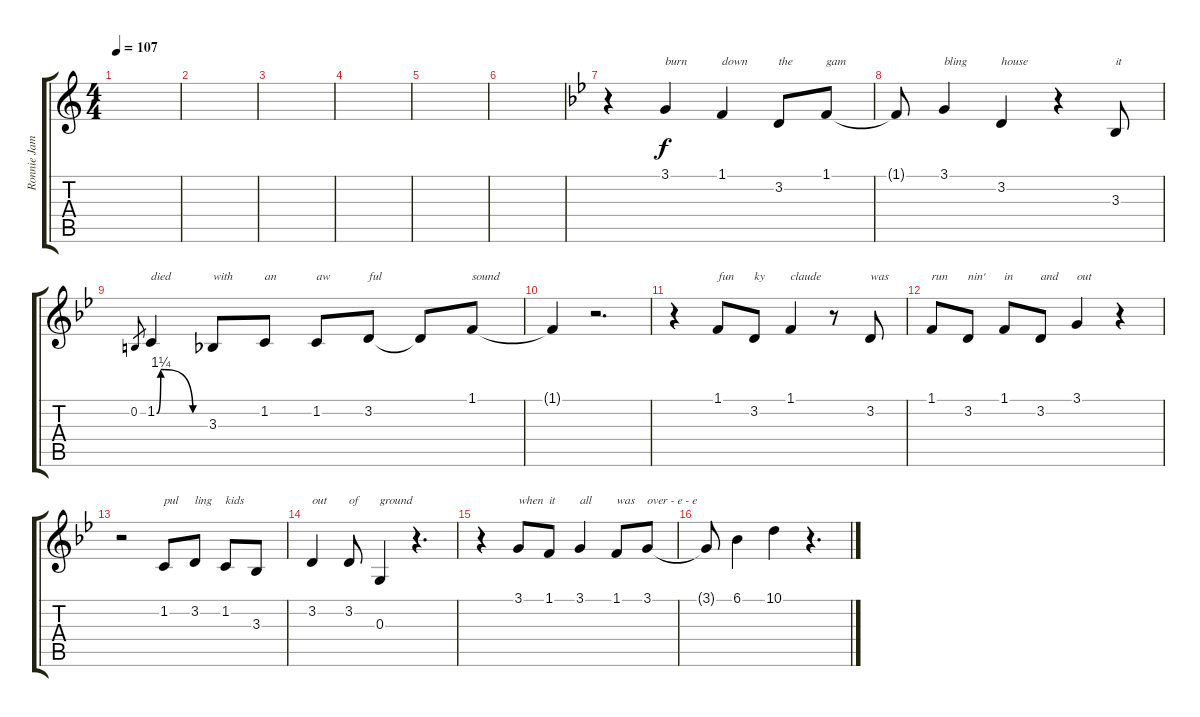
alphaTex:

\track ("Ronnie James Dio" "Ronnie Jam") {instrument lead2sawtooth}
\staff {score tabs}
\tuning (E4 B3 G3 D3 A2 E2) {hide}
\ts (4 4)
\tempo 107
\clef g2
\ks c
|
|
|
|
|
|
\ks bb
r.4 3.1.4{txt "burn" dy f} 1.1.4{txt "down"} 3.2.8{txt "the"} 1.1.8{txt "gam"} |
1.1{t}.8 3.1.4{txt "bling"} 3.2.4{txt "house"} r.4 3.3.8{txt "it"} |
0.2.8{gr} 1.2{be (custom 0 0 5 5 45 0 60 0)}.4{txt "died"} 3.3.8{txt "with"} 1.2.8{txt "an"} 1.2.8{txt "aw"} 3.2.8{txt "ful"} 3.2{t}.8 1.1.8{txt "sound"} |
1.1{t}.4 r.2{d} |
r.4 1.1.8{txt "fun"} 3.2.8{txt "ky"} 1.1.4{txt "claude"} r.8 3.2.8{txt "was"} |
1.1.8{txt "run"} 3.2.8{txt "nin'"} 1.1.8{txt "in"} 3.2.8{txt "and"} 3.1.4{txt "out"} r.4 |
r.2 1.2.8{txt "pul"} 3.2.8{txt "ling"} 1.2.8{txt "kids"} 3.3.8 |
3.2.4{txt "out"} 3.2.8{txt "of"} 0.3.4{txt "ground"} r.4{d} |
r.4 3.1.8{txt "when"} 1.1.8{txt "it"} 3.1.4{txt "all"} 1.1.8{txt "was"} 3.1.8{txt "over - e - e"} |
3.1{t}.8 6.1.4 10.1.4 r.4{d}
